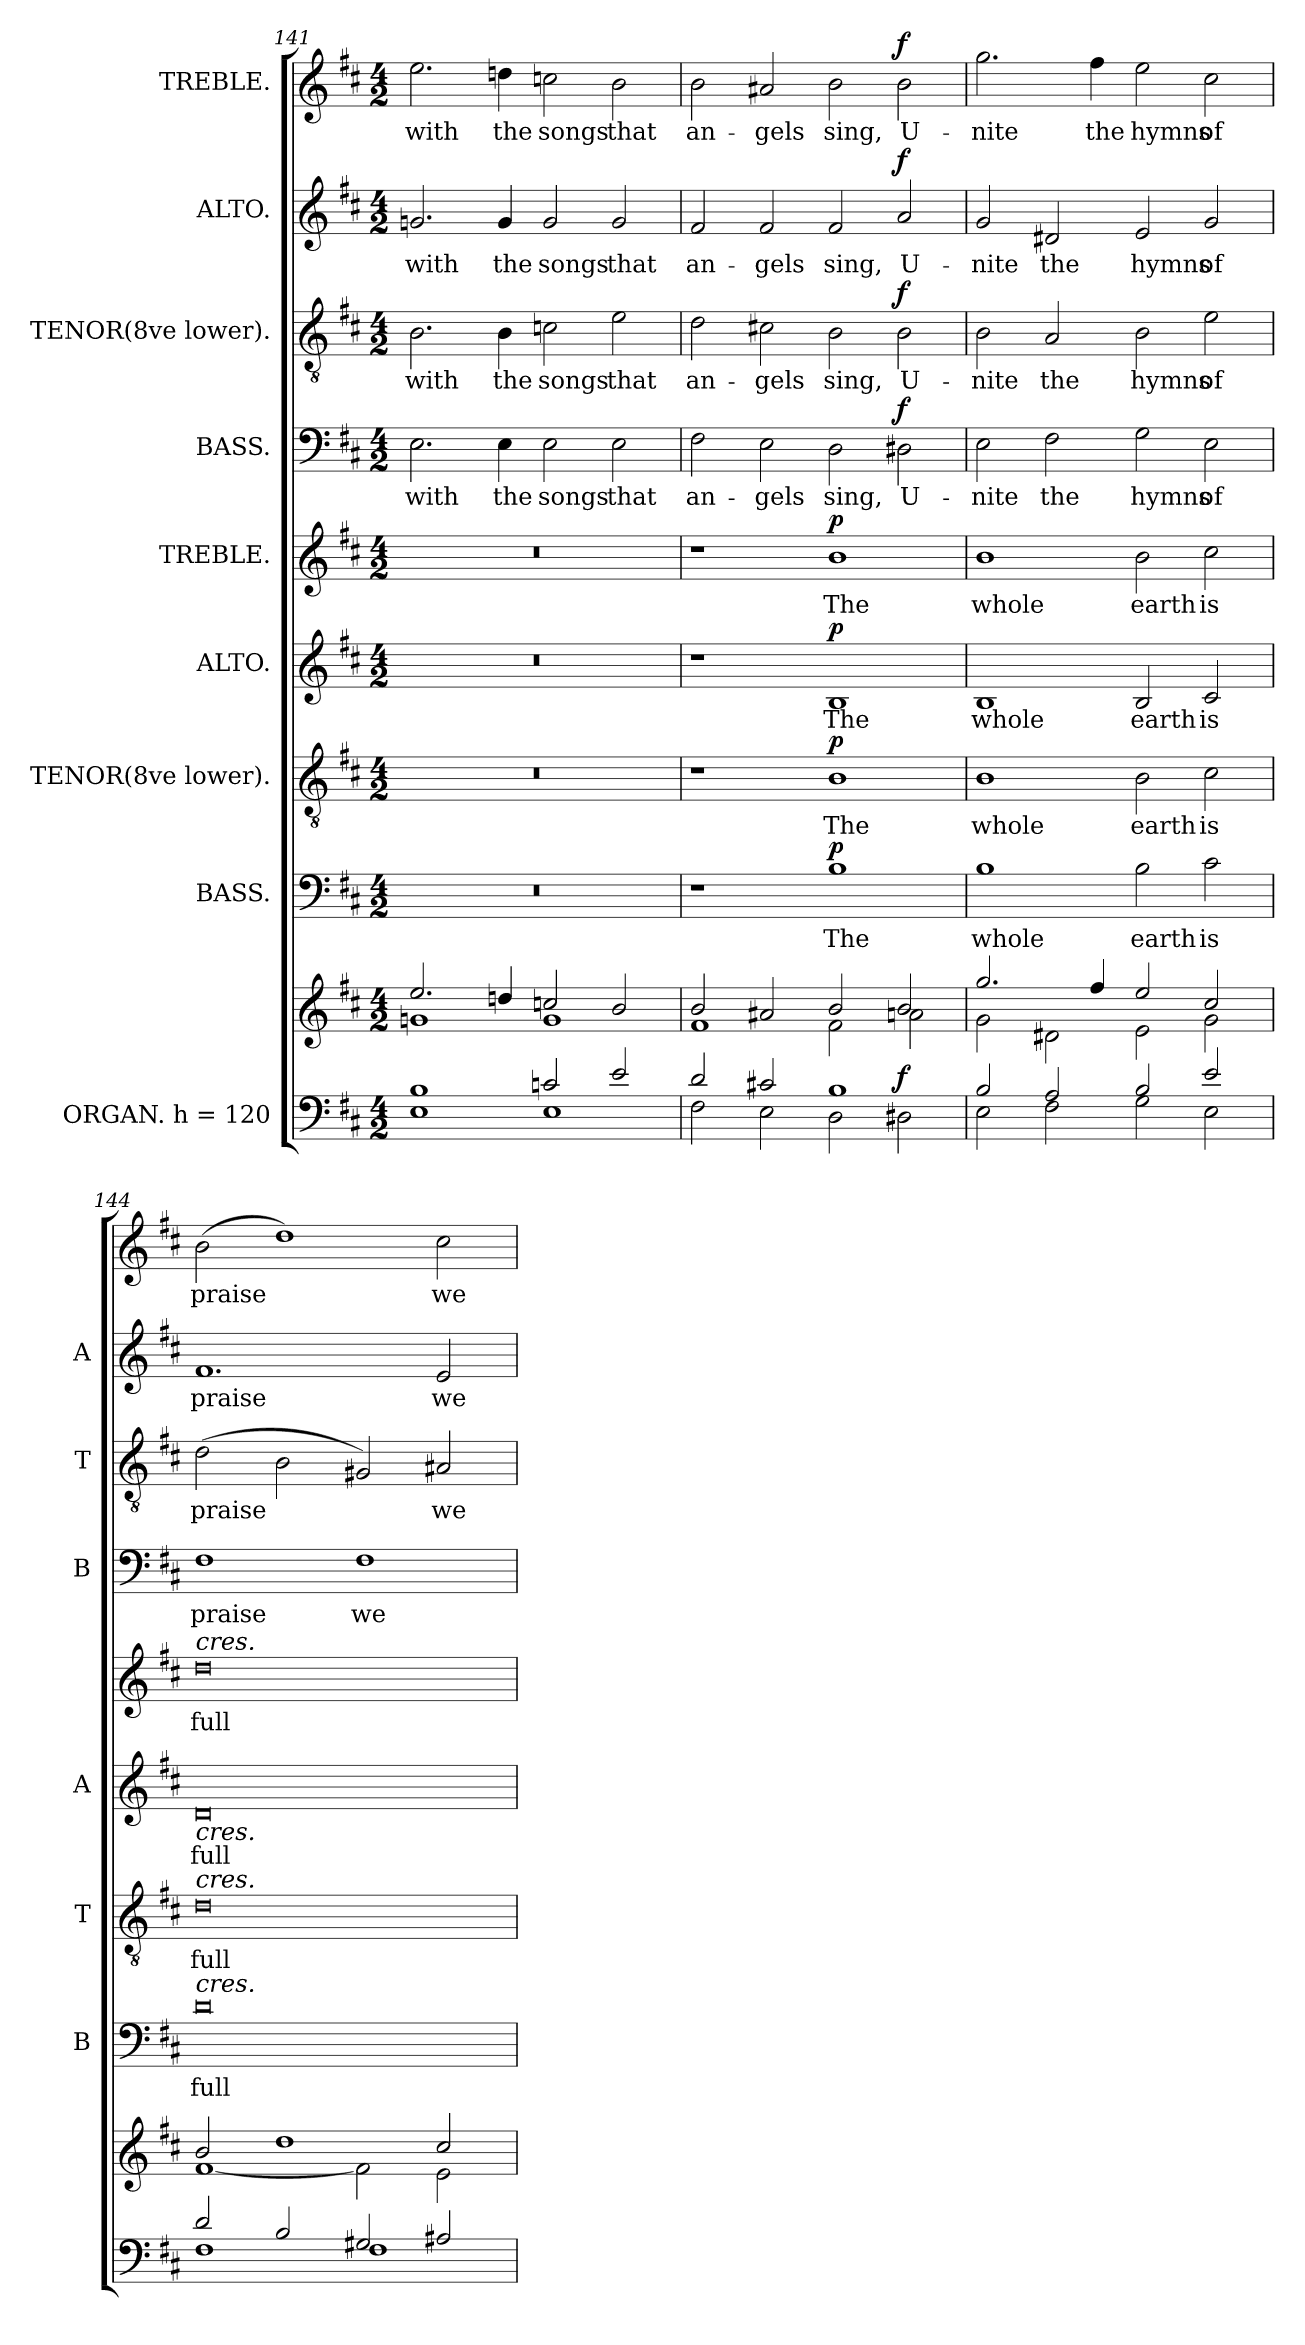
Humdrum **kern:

**kern	**kern	**dynam	**kern	**text	**dynam	**kern	**text	**dynam	**kern	**text	**dynam	**kern	**text	**dynam	**kern	**text	**dynam	**kern	**text	**dynam	**kern	**text	**dynam	**kern	**text	**dynam
*part9	*part9	*part9	*part8	*part8	*part8	*part7	*part7	*part7	*part6	*part6	*part6	*part5	*part5	*part5	*part4	*part4	*part4	*part3	*part3	*part3	*part2	*part2	*part2	*part1	*part1	*part1
*staff10	*staff9	*staff9/10	*staff8	*staff8	*staff8	*staff7	*staff7	*staff7	*staff6	*staff6	*staff6	*staff5	*staff5	*staff5	*staff4	*staff4	*staff4	*staff3	*staff3	*staff3	*staff2	*staff2	*staff2	*staff1	*staff1	*staff1
*I"ORGAN.  h = 120	*	*	*I"BASS.	*	*	*I"TENOR(8ve lower).	*	*	*I"ALTO.	*	*	*I"TREBLE.	*	*	*I"BASS.	*	*	*I"TENOR(8ve lower).	*	*	*I"ALTO.	*	*	*I"TREBLE.	*	*
*	*	*	*I'B	*	*	*I'T	*	*	*I'A	*	*	*	*	*	*I'B	*	*	*I'T	*	*	*I'A	*	*	*	*	*
*clefF4	*clefG2	*	*clefF4	*	*	*clefGv2	*	*	*clefG2	*	*	*clefG2	*	*	*clefF4	*	*	*clefGv2	*	*	*clefG2	*	*	*clefG2	*	*
*	*	*	*	*	*	*ITrd7c12	*	*	*	*	*	*	*	*	*	*	*	*ITrd7c12	*	*	*	*	*	*	*	*
*k[f#c#]	*k[f#c#]	*	*k[f#c#]	*	*	*k[f#c#]	*	*	*k[f#c#]	*	*	*k[f#c#]	*	*	*k[f#c#]	*	*	*k[f#c#]	*	*	*k[f#c#]	*	*	*k[f#c#]	*	*
*D:	*D:	*	*D:	*	*	*D:	*	*	*D:	*	*	*D:	*	*	*D:	*	*	*D:	*	*	*D:	*	*	*D:	*	*
*M4/2	*M4/2	*	*M4/2	*	*	*M4/2	*	*	*M4/2	*	*	*M4/2	*	*	*M4/2	*	*	*M4/2	*	*	*M4/2	*	*	*M4/2	*	*
=141	=141	=141	=141	=141	=141	=141	=141	=141	=141	=141	=141	=141	=141	=141	=141	=141	=141	=141	=141	=141	=141	=141	=141	=141	=141	=141
*^	*^	*	*	*	*	*	*	*	*	*	*	*	*	*	*	*	*	*	*	*	*	*	*	*	*	*
!	!	!	!	!	!LO:N:vis=1	!	!	!LO:N:vis=1	!	!	!LO:N:vis=1	!	!	!LO:N:vis=1	!	!	!	!LO:LY:b	!	!	!LO:LY:b	!	!	!LO:LY:b	!	!	!LO:LY:b	!
1B	1E	2.ee/	1gn	.	0r	.	.	0r	.	.	0r	.	.	0r	.	.	2.E\	with	.	2.BB\	with	.	2.gn/	with	.	2.ee\	with	.
!	!	!	!	!	!	!	!	!	!	!	!	!	!	!	!	!	!	!LO:LY:b	!	!	!LO:LY:b	!	!	!LO:LY:b	!	!	!LO:LY:b	!
.	.	4ddn/	.	.	.	.	.	.	.	.	.	.	.	.	.	.	4E\	the	.	4BB\	the	.	4g/	the	.	4ddn\	the	.
!	!	!	!	!	!	!	!	!	!	!	!	!	!	!	!	!	!	!LO:LY:b	!	!	!LO:LY:b	!	!	!LO:LY:b	!	!	!LO:LY:b	!
2cn/	1E	2ccn/	1g	.	.	.	.	.	.	.	.	.	.	.	.	.	2E\	songs	.	2Cn\	songs	.	2g/	songs	.	2ccn\	songs	.
!	!	!	!	!	!	!	!	!	!	!	!	!	!	!	!	!	!	!LO:LY:b	!	!	!LO:LY:b	!	!	!LO:LY:b	!	!	!LO:LY:b	!
2e/	.	2b/	.	.	.	.	.	.	.	.	.	.	.	.	.	.	2E\	that	.	2E\	that	.	2g/	that	.	2b\	that	.
=142	=142	=142	=142	=142	=142	=142	=142	=142	=142	=142	=142	=142	=142	=142	=142	=142	=142	=142	=142	=142	=142	=142	=142	=142	=142	=142	=142	=142
!	!	!	!	!	!	!	!	!	!	!	!	!	!	!	!	!	!	!LO:LY:b	!	!	!LO:LY:b	!	!	!LO:LY:b	!	!	!LO:LY:b	!
2d/	2F#\	2b/	1f#	.	1r	.	.	1r	.	.	1r	.	.	1r	.	.	2F#\	an-	.	2D\	an-	.	2f#/	an-	.	2b\	an-	.
!	!	!	!	!	!	!	!	!	!	!	!	!	!	!	!	!	!	!LO:LY:b	!	!	!LO:LY:b	!	!	!LO:LY:b	!	!	!LO:LY:b	!
2c#X/	2E\	2a#X/	.	.	.	.	.	.	.	.	.	.	.	.	.	.	2E\	-gels	.	2C#X\	-gels	.	2f#/	-gels	.	2a#X/	-gels	.
!	!	!	!	!	!	!LO:LY:b	!LO:DY:a	!	!LO:LY:b	!LO:DY:b	!	!LO:LY:b	!LO:DY:b	!	!LO:LY:b	!LO:DY:b	!	!LO:LY:b	!	!	!LO:LY:b	!	!	!LO:LY:b	!	!	!LO:LY:b	!
1B	2D\	2b/	2f#\	.	1B	The	p	1BB	The	p	1B	The	p	1b	The	p	2D\	sing,	.	2BB\	sing,	.	2f#/	sing,	.	2b\	sing,	.
!	!	!	!	!LO:DY:a=2	!	!	!	!	!	!	!	!	!	!	!	!	!	!LO:LY:b	!LO:DY:a	!	!LO:LY:b	!LO:DY:b	!	!LO:LY:b	!LO:DY:b	!	!LO:LY:b	!LO:DY:b
.	2D#X\	2b/	2an\	f	.	.	.	.	.	.	.	.	.	.	.	.	2D#X\	U-	f	2BB\	U-	f	2a/	U-	f	2b\	U-	f
=143	=143	=143	=143	=143	=143	=143	=143	=143	=143	=143	=143	=143	=143	=143	=143	=143	=143	=143	=143	=143	=143	=143	=143	=143	=143	=143	=143	=143
!	!	!	!	!	!	!LO:LY:b	!	!	!LO:LY:b	!	!	!LO:LY:b	!	!	!LO:LY:b	!	!	!LO:LY:b	!	!	!LO:LY:b	!	!	!LO:LY:b	!	!	!LO:LY:b	!
2B/	2E\	2.gg/	2g\	.	1B	whole	.	1BB	whole	.	1B	whole	.	1b	whole	.	2E\	-nite	.	2BB\	-nite	.	2g/	-nite	.	2.gg\	-nite	.
!	!	!	!	!	!	!	!	!	!	!	!	!	!	!	!	!	!	!LO:LY:b	!	!	!LO:LY:b	!	!	!LO:LY:b	!	!	!	!
2A/	2F#\	.	2d#X\	.	.	.	.	.	.	.	.	.	.	.	.	.	2F#\	the	.	2AA/	the	.	2d#X/	the	.	.	.	.
!	!	!	!	!	!	!	!	!	!	!	!	!	!	!	!	!	!	!	!	!	!	!	!	!	!	!	!LO:LY:b	!
.	.	4ff#/	.	.	.	.	.	.	.	.	.	.	.	.	.	.	.	.	.	.	.	.	.	.	.	4ff#\	the	.
!	!	!	!	!	!	!LO:LY:b	!	!	!LO:LY:b	!	!	!LO:LY:b	!	!	!LO:LY:b	!	!	!LO:LY:b	!	!	!LO:LY:b	!	!	!LO:LY:b	!	!	!LO:LY:b	!
2B/	2G\	2ee/	2e\	.	2B\	earth	.	2BB\	earth	.	2B/	earth	.	2b\	earth	.	2G\	hymns	.	2BB\	hymns	.	2e/	hymns	.	2ee\	hymns	.
!	!	!	!	!	!	!LO:LY:b	!	!	!LO:LY:b	!	!	!LO:LY:b	!	!	!LO:LY:b	!	!	!LO:LY:b	!	!	!LO:LY:b	!	!	!LO:LY:b	!	!	!LO:LY:b	!
2e/	2E\	2cc#/	2g\	.	2c#\	is	.	2C#\	is	.	2c#/	is	.	2cc#\	is	.	2E\	of	.	2E\	of	.	2g/	of	.	2cc#\	of	.
!!LO:LB:g=z
=144	=144	=144	=144	=144	=144	=144	=144	=144	=144	=144	=144	=144	=144	=144	=144	=144	=144	=144	=144	=144	=144	=144	=144	=144	=144	=144	=144	=144
!	!	!	!	!	!	!	!	!	!	!	!	!	!	!LO:TX:a:i:t=cres.	!	!	!	!	!	!	!	!	!	!	!	!	!	!
!	!	!	!	!	!	!	!	!	!	!	!LO:TX:b:i:t=cres.	!	!	!	!	!	!	!	!	!	!	!	!	!	!	!	!	!
!	!	!	!	!	!	!	!	!LO:TX:a:i:t=cres.	!	!	!	!	!	!	!	!	!	!	!	!	!	!	!	!	!	!	!	!
!	!	!	!	!	!LO:TX:a:i:t=cres.	!	!	!	!	!	!	!	!	!	!	!	!	!	!	!	!	!	!	!	!	!	!	!
!	!	!	!	!	!	!LO:LY:b	!	!	!LO:LY:b	!	!	!LO:LY:b	!	!	!LO:LY:b	!	!	!LO:LY:b	!	!	!LO:LY:b	!	!	!LO:LY:b	!	!	!LO:LY:b	!
2d/	1F#	2b/	[<1f#	.	0d	full	.	0D	full	.	0d	full	.	0dd	full	.	1F#	praise	.	(>2D\	praise	.	1.f#	praise	.	(>2b\	praise	.
2B/	.	1dd	.	.	.	.	.	.	.	.	.	.	.	.	.	.	.	.	.	2BB\	.	.	.	.	.	1dd)	.	.
!	!	!	!	!	!	!	!	!	!	!	!	!	!	!	!	!	!	!LO:LY:b	!	!	!	!	!	!	!	!	!	!
2G#X/	1F#	.	2f#\]	.	.	.	.	.	.	.	.	.	.	.	.	.	1F#	we	.	2GG#X/)	.	.	.	.	.	.	.	.
!	!	!	!	!	!	!	!	!	!	!	!	!	!	!	!	!	!	!	!	!	!LO:LY:b	!	!	!LO:LY:b	!	!	!LO:LY:b	!
2A#X/	.	2cc#/	2e\	.	.	.	.	.	.	.	.	.	.	.	.	.	.	.	.	2AA#X/	we	.	2e/	we	.	2cc#\	we	.
*v	*v	*	*	*	*	*	*	*	*	*	*	*	*	*	*	*	*	*	*	*	*	*	*	*	*	*	*	*
*	*v	*v	*	*	*	*	*	*	*	*	*	*	*	*	*	*	*	*	*	*	*	*	*	*	*	*	*
=	=	=	=	=	=	=	=	=	=	=	=	=	=	=	=	=	=	=	=	=	=	=	=	=	=	=
*-	*-	*-	*-	*-	*-	*-	*-	*-	*-	*-	*-	*-	*-	*-	*-	*-	*-	*-	*-	*-	*-	*-	*-	*-	*-	*-
